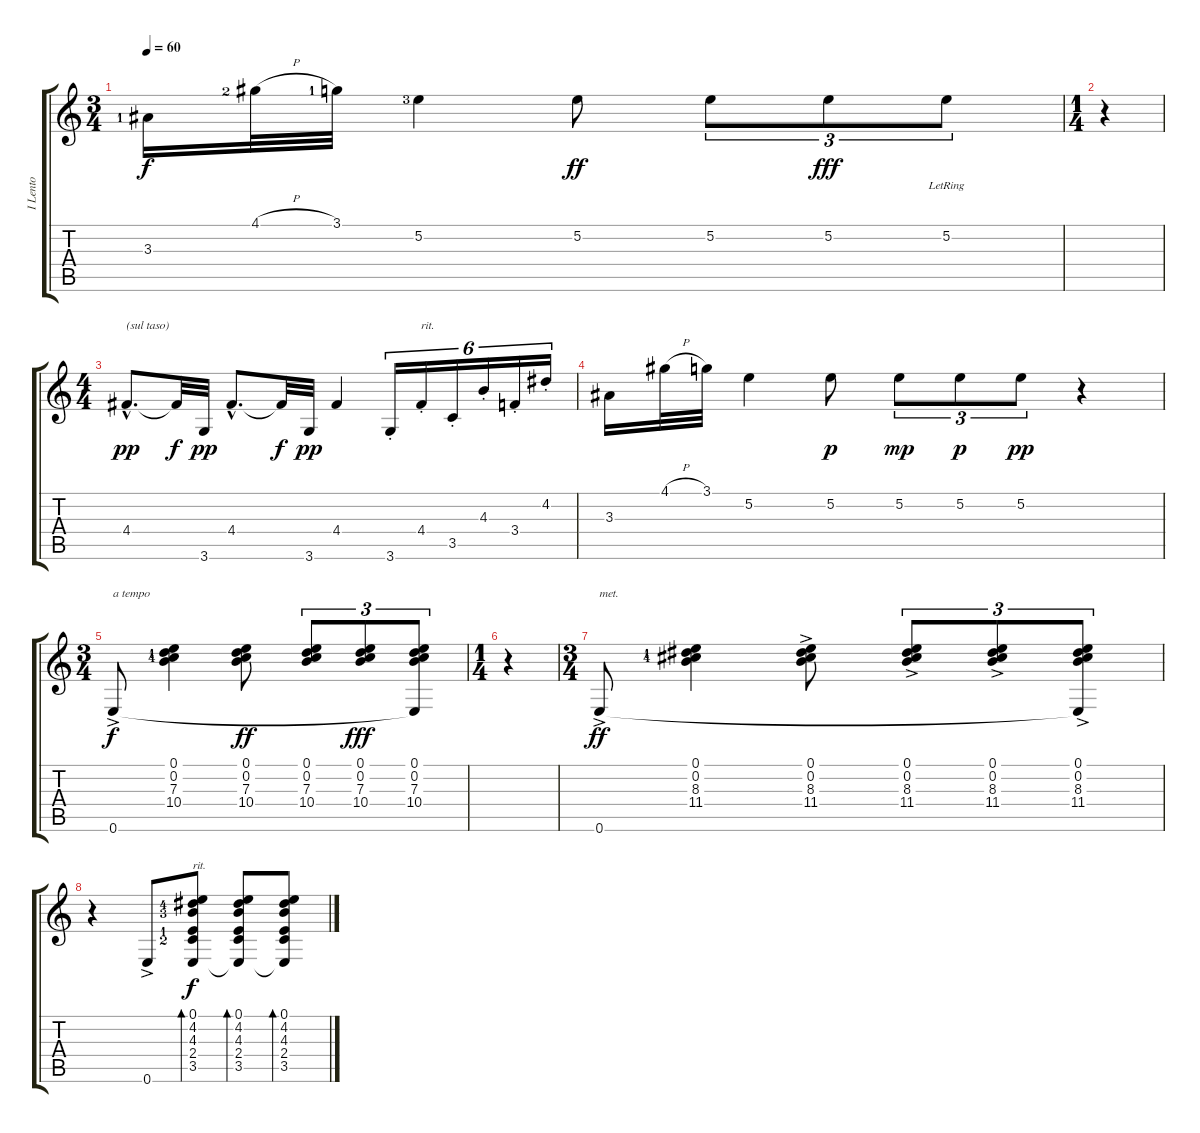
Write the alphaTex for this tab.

\track ("I Lento" "I Lento") {instrument acousticguitarnylon}
\staff {score tabs}
\tuning (E4 B3 G3 D3 A2 E2) {hide}
\ts (3 4)
\tempo 60
\clef g2
\ks c
3.3{lf 2}.16{dy f} 4.1{h lf 3}.32 3.1{lf 2}.32 5.2{lf 4}.4 5.2.8{dy ff} 5.2.8{tu (3 2)} 5.2.8{tu (3 2) dy fff} 5.2{lr}.8{tu (3 2)} |
\ts (1 4)
r.4 |
\ts (4 4)
4.4{hac}.8{d txt "(sul taso)" dy pp} 4.4{t}.32{dy f} 3.6.32{dy pp} 4.4{hac}.8{d} 4.4{t}.32{dy f} 3.6.32{dy pp} 4.4.4 3.6{st}.16{tu (6 4)} 4.4{st}.16{tu (6 4) txt "rit."} 3.5{st}.16{tu (6 4)} 4.3{st}.16{tu (6 4)} 3.4{st}.16{tu (6 4)} 4.2{st}.16{tu (6 4)} |
3.3.16 4.1{h}.32 3.1.32 5.2.4 5.2.8{dy p} 5.2.8{tu (3 2) dy mp} 5.2.8{tu (3 2) dy p} 5.2.8{tu (3 2) dy pp} r.4 |
\ts (3 4)
0.6{ac}.8{txt "a tempo" dy f} (0.1 0.2 7.3{lf 2} 10.4{lf 5}).4 (0.1 0.2 7.3 10.4).8{dy ff} (0.1 0.2 7.3 10.4).8{tu (3 2)} (0.1 0.2 7.3 10.4).8{tu (3 2) dy fff} (0.1 0.2 7.3 10.4 0.6{t}).8{tu (3 2)} |
\ts (1 4)
r.4 |
\ts (3 4)
0.6{ac}.8{txt "met." dy ff} (0.1 0.2 8.3{lf 2} 11.4{lf 5}).4 (0.1 0.2 8.3 11.4{ac}).8 (0.1 0.2 8.3 11.4{ac}).8{tu (3 2)} (0.1 0.2 8.3 11.4{ac}).8{tu (3 2)} (0.1 0.2 8.3 11.4{ac} 0.6{t}).8{tu (3 2)} |
r.4 0.6{ac}.8 (0.1 4.2{lf 5} 4.3{lf 4} 2.4{lf 2} 3.5{lf 3} 0.6{t}).8{bd 30 txt "rit." dy f} (0.1 4.2 4.3 2.4 3.5 0.6{t}).8{bd 30} (0.1 4.2 4.3 2.4 3.5 0.6{t}).8{bd 30}
